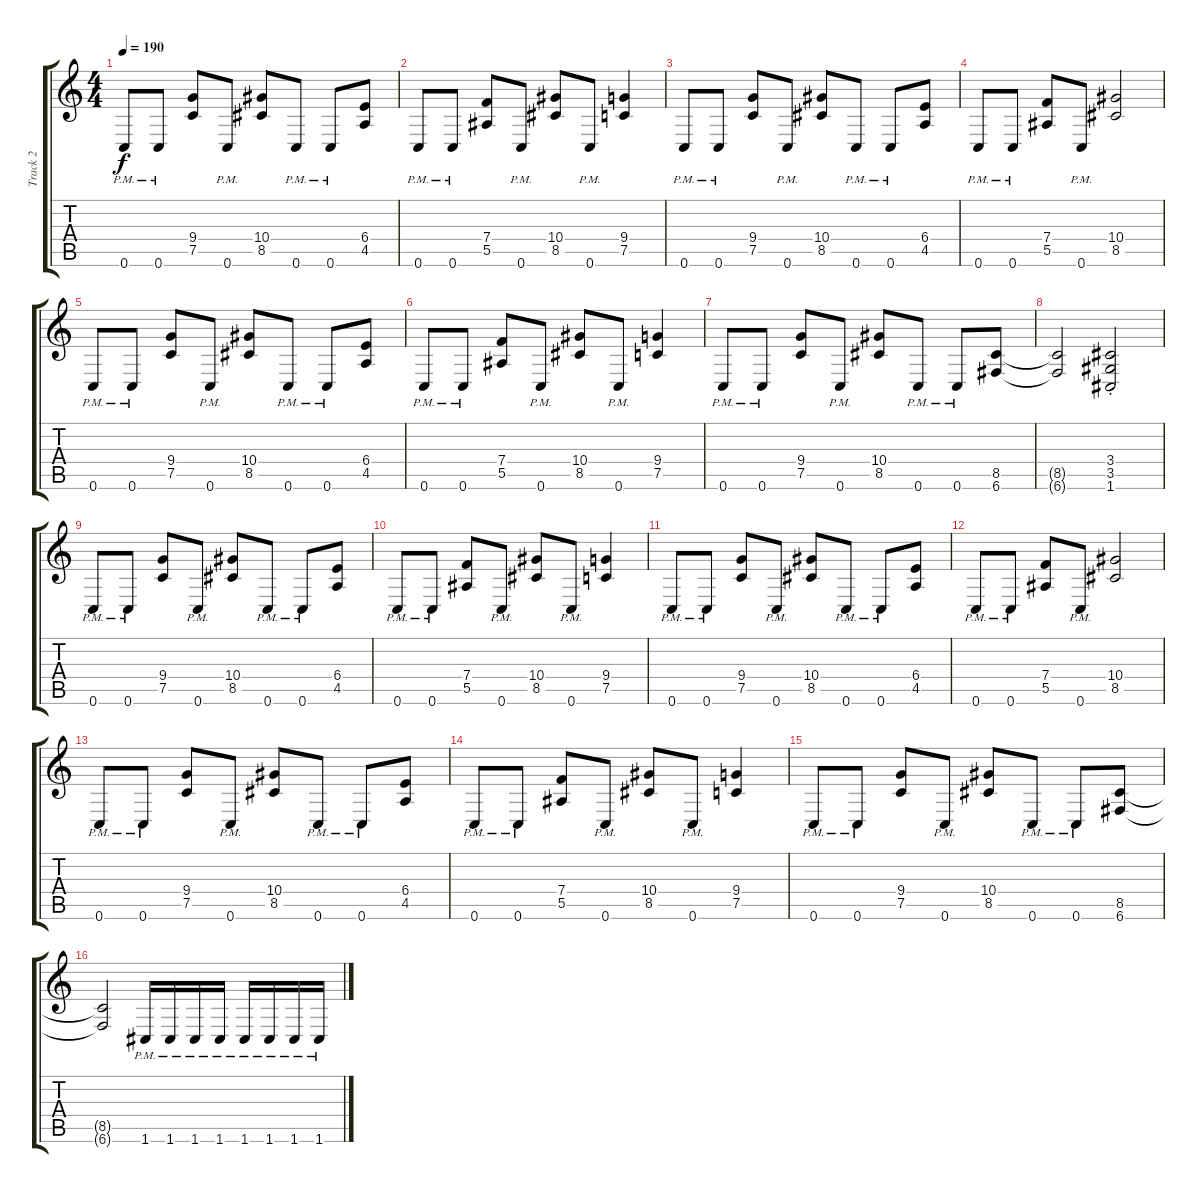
\track ("Track 2" "Track 2") {instrument distortionguitar}
\staff {score tabs}
\tuning (C4 G3 Eb3 Bb2 F2 C2) {hide}
\ts (4 4)
\tempo 190
\clef g2
\ks c
0.6{pm}.8{dy f} 0.6{pm}.8 (9.4 7.5).8 0.6{pm}.8 (10.4 8.5).8 0.6{pm}.8 0.6{pm}.8 (6.4 4.5).8 |
0.6{pm}.8 0.6{pm}.8 (7.4 5.5).8 0.6{pm}.8 (10.4 8.5).8 0.6{pm}.8 (9.4 7.5).4 |
0.6{pm}.8 0.6{pm}.8 (9.4 7.5).8 0.6{pm}.8 (10.4 8.5).8 0.6{pm}.8 0.6{pm}.8 (6.4 4.5).8 |
0.6{pm}.8 0.6{pm}.8 (7.4 5.5).8 0.6{pm}.8 (10.4 8.5).2 |
0.6{pm}.8 0.6{pm}.8 (9.4 7.5).8 0.6{pm}.8 (10.4 8.5).8 0.6{pm}.8 0.6{pm}.8 (6.4 4.5).8 |
0.6{pm}.8 0.6{pm}.8 (7.4 5.5).8 0.6{pm}.8 (10.4 8.5).8 0.6{pm}.8 (9.4 7.5).4 |
0.6{pm}.8 0.6{pm}.8 (9.4 7.5).8 0.6{pm}.8 (10.4 8.5).8 0.6{pm}.8 0.6{pm}.8 (8.5 6.6).8 |
(8.5{t} 6.6{t}).2 (3.4{st} 3.5{st} 1.6{st}).2 |
0.6{pm}.8 0.6{pm}.8 (9.4 7.5).8 0.6{pm}.8 (10.4 8.5).8 0.6{pm}.8 0.6{pm}.8 (6.4 4.5).8 |
0.6{pm}.8 0.6{pm}.8 (7.4 5.5).8 0.6{pm}.8 (10.4 8.5).8 0.6{pm}.8 (9.4 7.5).4 |
0.6{pm}.8 0.6{pm}.8 (9.4 7.5).8 0.6{pm}.8 (10.4 8.5).8 0.6{pm}.8 0.6{pm}.8 (6.4 4.5).8 |
0.6{pm}.8 0.6{pm}.8 (7.4 5.5).8 0.6{pm}.8 (10.4 8.5).2 |
0.6{pm}.8 0.6{pm}.8 (9.4 7.5).8 0.6{pm}.8 (10.4 8.5).8 0.6{pm}.8 0.6{pm}.8 (6.4 4.5).8 |
0.6{pm}.8 0.6{pm}.8 (7.4 5.5).8 0.6{pm}.8 (10.4 8.5).8 0.6{pm}.8 (9.4 7.5).4 |
0.6{pm}.8 0.6{pm}.8 (9.4 7.5).8 0.6{pm}.8 (10.4 8.5).8 0.6{pm}.8 0.6{pm}.8 (8.5 6.6).8 |
(8.5{t} 6.6{t}).2 1.6{pm}.16 1.6{pm}.16 1.6{pm}.16 1.6{pm}.16 1.6{pm}.16 1.6{pm}.16 1.6{pm}.16 1.6{pm}.16
